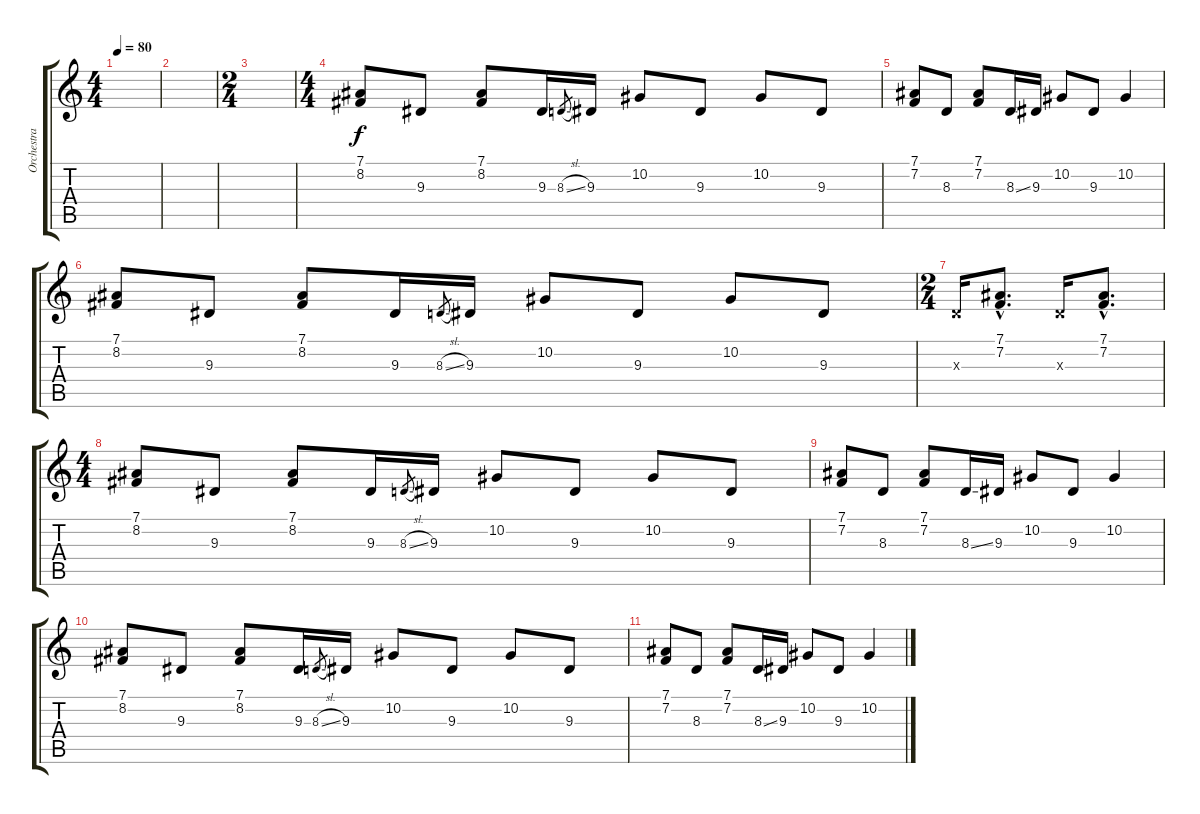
\track ("Orchestra 2" "Orchestra ") {instrument stringensemble1}
\staff {score tabs}
\tuning (Eb4 Bb3 Gb3 Db3 Ab2 Eb2) {hide}
\ts (4 4)
\tempo 80
\clef g2
\ks c
|
|
\ts (2 4)
|
\ts (4 4)
(7.1 8.2).8 9.3.8 (7.1 8.2).8 9.3.16 8.3{sl}.8{gr} 9.3.16 10.2.8 9.3.8 10.2.8 9.3.8 |
(7.1 7.2).8 8.3.8 (7.1 7.2).8 8.3{ss}.16 9.3.16 10.2.8 9.3.8 10.2.4 |
(7.1 8.2).8 9.3.8 (7.1 8.2).8 9.3.16 8.3{sl}.8{gr} 9.3.16 10.2.8 9.3.8 10.2.8 9.3.8 |
\ts (2 4)
8.3{x}.16 (7.1{hac} 7.2{hac}).8{d} 8.3{x}.16 (7.1{hac} 7.2{hac}).8{d} |
\ts (4 4)
(7.1 8.2).8 9.3.8 (7.1 8.2).8 9.3.16 8.3{sl}.8{gr} 9.3.16 10.2.8 9.3.8 10.2.8 9.3.8 |
(7.1 7.2).8 8.3.8 (7.1 7.2).8 8.3{ss}.16 9.3.16 10.2.8 9.3.8 10.2.4 |
(7.1 8.2).8 9.3.8 (7.1 8.2).8 9.3.16 8.3{sl}.8{gr} 9.3.16 10.2.8 9.3.8 10.2.8 9.3.8 |
(7.1 7.2).8 8.3.8 (7.1 7.2).8 8.3{ss}.16 9.3.16 10.2.8 9.3.8 10.2.4
